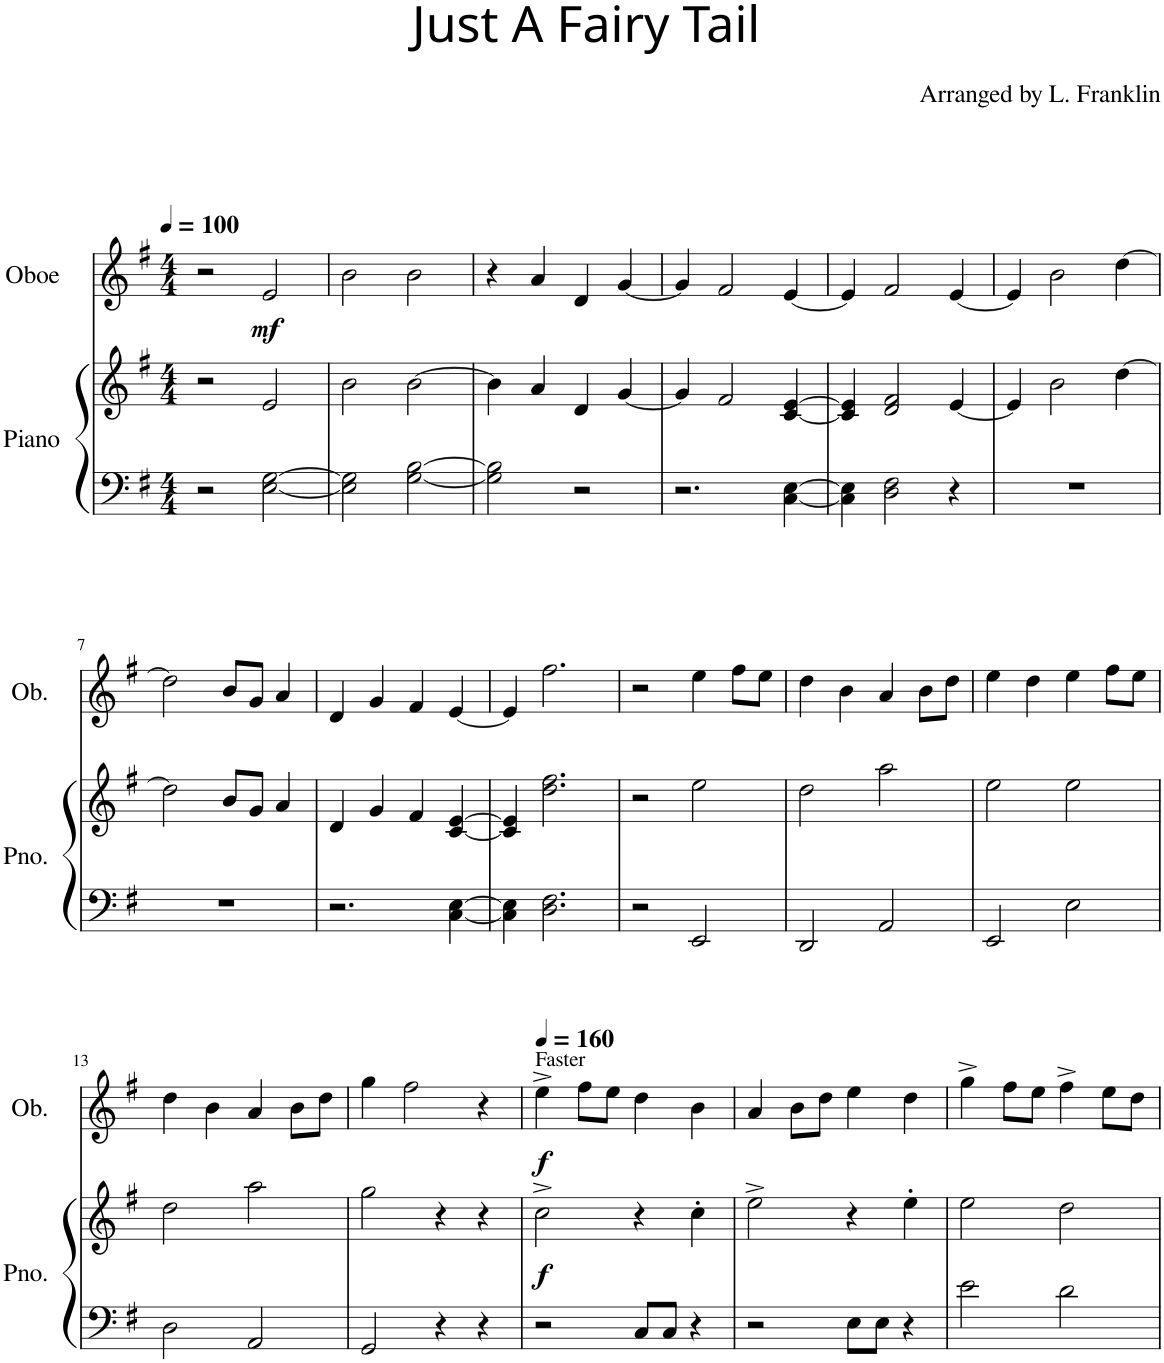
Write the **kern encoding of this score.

**kern	**kern	**dynam	**kern	**dynam
*part2	*part2	*part2	*part1	*part1
*staff3	*staff2	*staff2/3	*staff1	*staff1
*I"Piano	*	*	*I"Oboe	*
*I'Pno.	*	*	*I'Ob.	*
*clefF4	*clefG2	*	*clefG2	*
*k[f#]	*k[f#]	*	*k[f#]	*
*M4/4	*M4/4	*	*M4/4	*
*MM100	*MM100	*	*MM100	*
=1	=1	=1	=1	=1
2r	2r	.	2r	.
!	!	!	!	!LO:DY:b
[2E\ [2G\	2e/	.	2e/	mf
=2	=2	=2	=2	=2
2E\] 2G\]	2b\	.	2b\	.
[2G\ [2B\	[2b\	.	2b\	.
=3	=3	=3	=3	=3
2G\] 2B\]	4b\]	.	4r	.
.	4a/	.	4a/	.
2r	4d/	.	4d/	.
.	[4g/	.	[4g/	.
=4	=4	=4	=4	=4
2.r	4g/]	.	4g/]	.
.	2f#/	.	2f#/	.
[4C\ [4E\	[4c/ [4e/	.	[4e/	.
=5	=5	=5	=5	=5
4C\] 4E\]	4c/] 4e/]	.	4e/]	.
2D\ 2F#\	2d/ 2f#/	.	2f#/	.
4r	[4e/	.	[4e/	.
=6	=6	=6	=6	=6
1r	4e/]	.	4e/]	.
.	2b\	.	2b\	.
.	[4dd\	.	[4dd\	.
!!LO:LB:g=z
=7	=7	=7	=7	=7
1r	2dd\]	.	2dd\]	.
.	8b/L	.	8b/L	.
.	8g/J	.	8g/J	.
.	4a/	.	4a/	.
=8	=8	=8	=8	=8
2.r	4d/	.	4d/	.
.	4g/	.	4g/	.
.	4f#/	.	4f#/	.
[4C\ [4E\	[4c/ [4e/	.	[4e/	.
=9	=9	=9	=9	=9
4C\] 4E\]	4c/] 4e/]	.	4e/]	.
2.D\ 2.F#\	2.dd\ 2.ff#\	.	2.ff#\	.
=10	=10	=10	=10	=10
2r	2r	.	2r	.
2EE/	2ee\	.	4ee\	.
.	.	.	8ff#\L	.
.	.	.	8ee\J	.
=11	=11	=11	=11	=11
2DD/	2dd\	.	4dd\	.
.	.	.	4b\	.
2AA/	2aa\	.	4a/	.
.	.	.	8b\L	.
.	.	.	8dd\J	.
=12	=12	=12	=12	=12
2EE/	2ee\	.	4ee\	.
.	.	.	4dd\	.
2E\	2ee\	.	4ee\	.
.	.	.	8ff#\L	.
.	.	.	8ee\J	.
!!LO:LB:g=z
=13	=13	=13	=13	=13
2D\	2dd\	.	4dd\	.
.	.	.	4b\	.
2AA/	2aa\	.	4a/	.
.	.	.	8b\L	.
.	.	.	8dd\J	.
=14	=14	=14	=14	=14
2GG/	2gg\	.	4gg\	.
.	.	.	2ff#\	.
4r	4r	.	.	.
4r	4r	.	4r	.
=15	=15	=15	=15	=15
*	*	*	*MM160	*
!	!	!	!LO:TX:a:t=Faster	!
!	!	!LO:DY:b	!	!LO:DY:b
2r	2cc^\	f	4ee^\	f
.	.	.	8ff#\L	.
.	.	.	8ee\J	.
8C/L	4r	.	4dd\	.
8C/J	.	.	.	.
4r	4cc'\	.	4b\	.
=16	=16	=16	=16	=16
2r	2ee^\	.	4a/	.
.	.	.	8b\L	.
.	.	.	8dd\J	.
8E\L	4r	.	4ee\	.
8E\J	.	.	.	.
4r	4ee'\	.	4dd\	.
=17	=17	=17	=17	=17
2e\	2ee\	.	4gg^\	.
.	.	.	8ff#\L	.
.	.	.	8ee\J	.
2d\	2dd\	.	4ff#^\	.
.	.	.	8ee\L	.
.	.	.	8dd\J	.
=	=	=	=	=
*-	*-	*-	*-	*-
